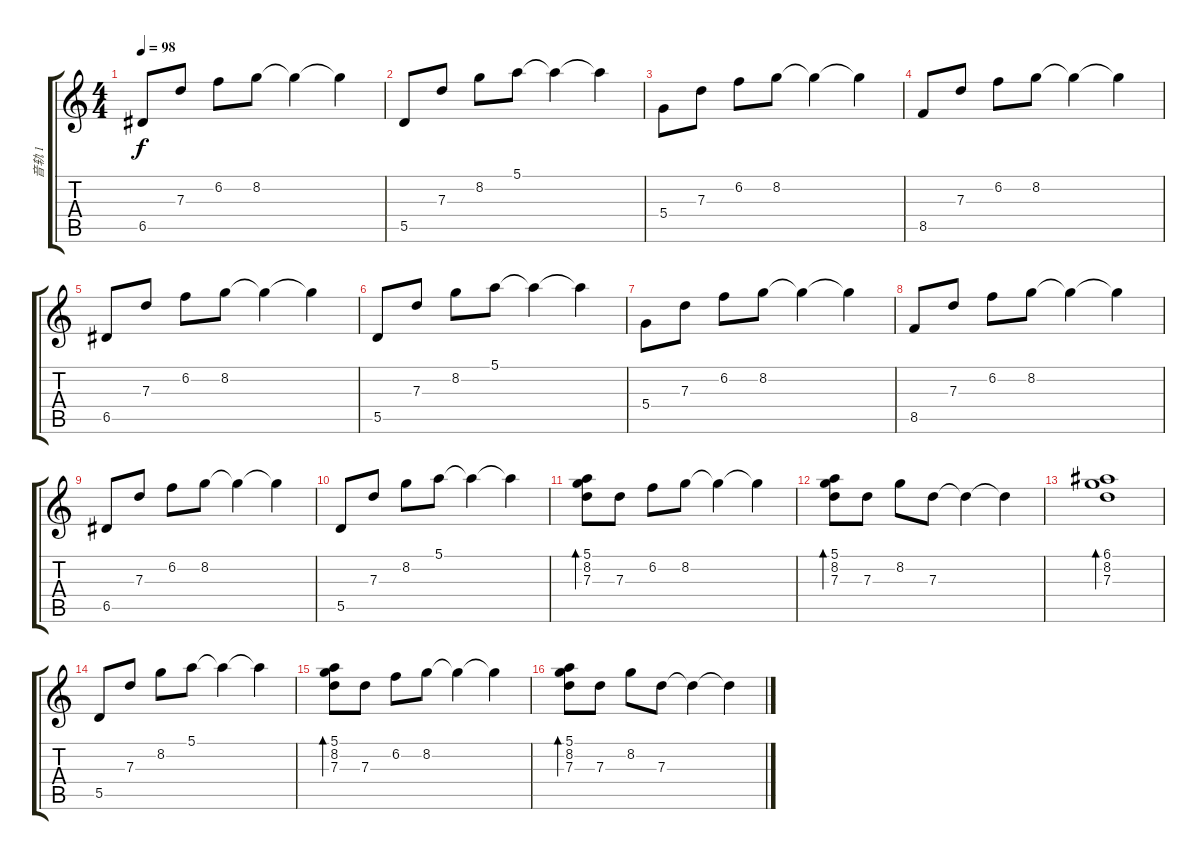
\track ("音轨 1" "音轨 1") {instrument acousticguitarnylon}
\staff {score tabs}
\tuning (E4 B3 G3 D3 A2 E2) {hide}
\ts (4 4)
\tempo 98
\clef g2
\ks c
6.5.8{dy f} 7.3.8 6.2.8 8.2.8 8.2{t}.4 8.2{t}.4 |
5.5.8 7.3.8 8.2.8 5.1.8 5.1{t}.4 5.1{t}.4 |
5.4.8 7.3.8 6.2.8 8.2.8 8.2{t}.4 8.2{t}.4 |
8.5.8 7.3.8 6.2.8 8.2.8 8.2{t}.4 8.2{t}.4 |
6.5.8 7.3.8 6.2.8 8.2.8 8.2{t}.4 8.2{t}.4 |
5.5.8 7.3.8 8.2.8 5.1.8 5.1{t}.4 5.1{t}.4 |
5.4.8 7.3.8 6.2.8 8.2.8 8.2{t}.4 8.2{t}.4 |
8.5.8 7.3.8 6.2.8 8.2.8 8.2{t}.4 8.2{t}.4 |
6.5.8 7.3.8 6.2.8 8.2.8 8.2{t}.4 8.2{t}.4 |
5.5.8 7.3.8 8.2.8 5.1.8 5.1{t}.4 5.1{t}.4 |
(5.1 8.2 7.3).8{bd 480} 7.3.8 6.2.8 8.2.8 8.2{t}.4 8.2{t}.4 |
(5.1 8.2 7.3).8{bd 480} 7.3.8 8.2.8 7.3.8 7.3{t}.4 7.3{t}.4 |
(6.1 8.2 7.3).1{bd 480} |
5.5.8 7.3.8 8.2.8 5.1.8 5.1{t}.4 5.1{t}.4 |
(5.1 8.2 7.3).8{bd 480} 7.3.8 6.2.8 8.2.8 8.2{t}.4 8.2{t}.4 |
(5.1 8.2 7.3).8{bd 480} 7.3.8 8.2.8 7.3.8 7.3{t}.4 7.3{t}.4
